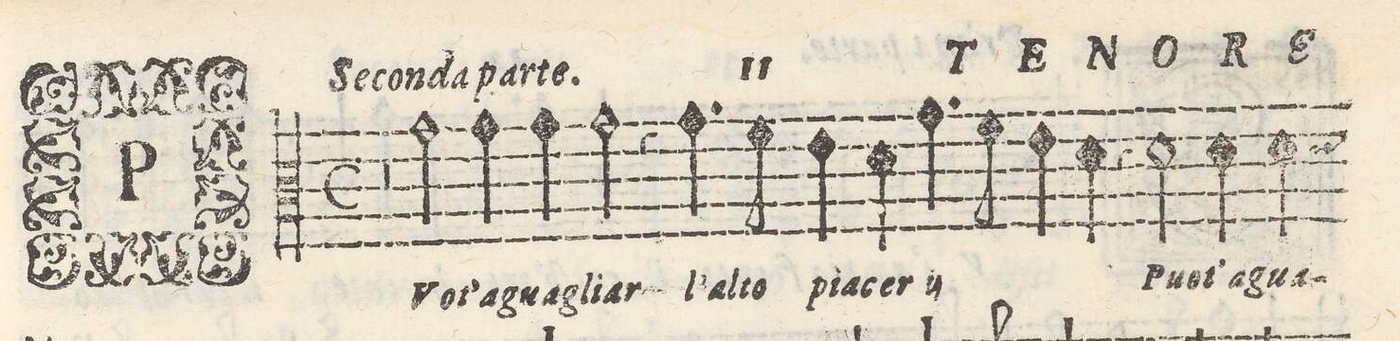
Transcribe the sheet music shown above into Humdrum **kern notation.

**kern	**text
*I"TENORE	*
*clefC3	*
*k[]	*
*met(C)	*
*M4/4	*
1r	.
=52-	=52-
1r	.
=53-	=53-
2g\	PUot'-
4g\	-ag-
4g\	-uag-
=54-	=54-
2g\	-liar
4r	.
4.g\	l'a-
=55-	=55-
8f\	-lto
4e\	pia-
4d\	-cer
*	*ij
4.g\	l'a-
=56-	=56-
8f\	-lto
4e\	pia-
4d\	-cer
*	*Xij
4r	.
=57-	=57-
2d\	Puo-
4d\	-t'a
4d\	guag-
=58-	=58-
*-	*-
